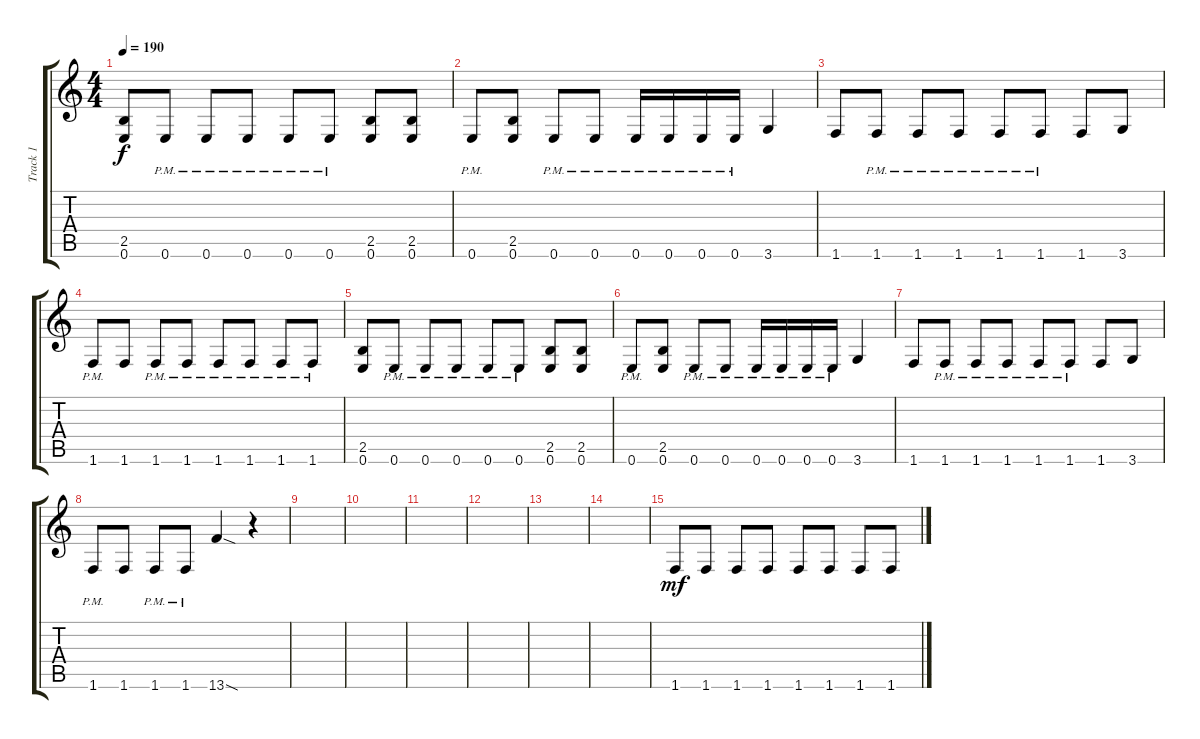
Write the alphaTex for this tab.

\track ("Track 1" "Track 1") {instrument acousticguitarsteel}
\staff {score tabs}
\tuning (E4 B3 G3 D3 A2 E2) {hide}
\ts (4 4)
\tempo 190
\clef g2
\ks c
(2.5 0.6).8{dy f} 0.6{pm}.8 0.6{pm}.8 0.6{pm}.8 0.6{pm}.8 0.6{pm}.8 (2.5 0.6).8 (2.5 0.6).8 |
0.6{pm}.8 (2.5 0.6).8 0.6{pm}.8 0.6{pm}.8 0.6{pm}.16 0.6{pm}.16 0.6{pm}.16 0.6{pm}.16 3.6.4 |
1.6.8 1.6{pm}.8 1.6{pm}.8 1.6{pm}.8 1.6{pm}.8 1.6{pm}.8 1.6.8 3.6.8 |
1.6{pm}.8 1.6.8 1.6{pm}.8 1.6{pm}.8 1.6{pm}.8 1.6{pm}.8 1.6{pm}.8 1.6{pm}.8 |
(2.5 0.6).8 0.6{pm}.8 0.6{pm}.8 0.6{pm}.8 0.6{pm}.8 0.6{pm}.8 (2.5 0.6).8 (2.5 0.6).8 |
0.6{pm}.8 (2.5 0.6).8 0.6{pm}.8 0.6{pm}.8 0.6{pm}.16 0.6{pm}.16 0.6{pm}.16 0.6{pm}.16 3.6.4 |
1.6.8 1.6{pm}.8 1.6{pm}.8 1.6{pm}.8 1.6{pm}.8 1.6{pm}.8 1.6.8 3.6.8 |
1.6{pm}.8 1.6.8 1.6{pm}.8 1.6{pm}.8 13.6{sod}.4 r.4 |
|
|
|
|
|
|
1.6.8{dy mf} 1.6.8 1.6.8 1.6.8 1.6.8 1.6.8 1.6.8 1.6.8
